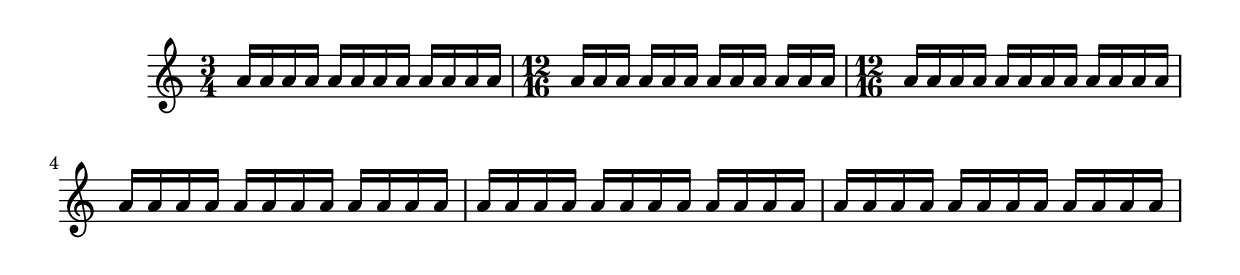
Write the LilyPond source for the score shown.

\version "2.12.0"

\header {
  lsrtags = "rhythms"
  texidoc = "
The property @code{measureLength} determines where bar lines
should be inserted and, with @code{beatLength} and
@code{beatGrouping}, how automatic beams should be generated
for beam durations and time signatures for which no beam-ending
rules are defined.  This example shows several ways of controlling
beaming by setting these properties.  The explanations are shown
as comments in the code.
"
  doctitle = "Using beatLength and beatGrouping"
}

\relative c'' {
  \time 3/4
  % The default in 3/4 time is to beam in three groups
  % each of a quarter note length
  a16 a a a a a a a a a a a

  \time 12/16
  % No auto-beaming is defined for 12/16
  a16 a a a a a a a a a a a

  \time 3/4
  % Change time signature symbol, but retain underlying 3/4 beaming
  \set Score.timeSignatureFraction = #'(12 . 16)
  a16 a a a a a a a a a a a

  % The 3/4 time default grouping of (1 1 1) and beatLength of 1/8
  % are not consistent with a measureLength of 3/4, so the beams
  % are grouped at beatLength intervals
  \set Score.beatLength = #(ly:make-moment 1 8)
  a16 a a a a a a a a a a a

  % Specify beams in groups of (3 3 2 3) 1/16th notes
  % 3+3+2+3=11, and 11*1/16<>3/4, so beatGrouping does not apply,
  % and beams are grouped at beatLength (1/16) intervals
  \set Score.beatLength = #(ly:make-moment 1 16)
  \set Score.beatGrouping = #'(3 3 2 3)
  a16 a a a a a a a a a a a

  % Specify beams in groups of (3 4 2 3) 1/16th notes
  % 3+4+2+3=12, and 12*1/16=3/4, so beatGrouping applies
  \set Score.beatLength = #(ly:make-moment 1 16)
  \set Score.beatGrouping = #'(3 4 2 3)
  a16 a a a a a a a a a a a
}

